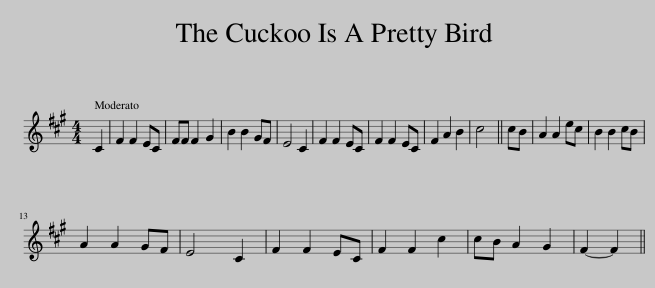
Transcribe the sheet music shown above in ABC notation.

X:1
L:1/8
M:4/4
I:linebreak $
K:A
V:1 treble
V:1
 C2 | F2 F2 EC | FF F2 G2 | B2 B2 GF | E4 C2 | %5
 F2 F2 EC | F2 F2 EC | F2 A2 B2 | c4 || cB | %10
 A2 A2 ec | B2 B2 cB |$ A2 A2 GF | E4 C2 | F2 F2 EC | %15
 F2 F2 c2 | cB A2 G2 | F2- F2 || %18
